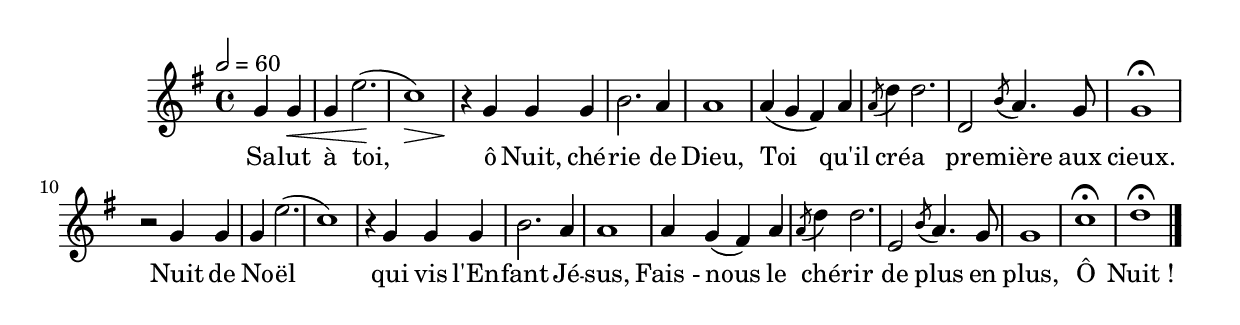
\version "2.16"
\language "français"

\header {
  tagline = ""
  composer = ""
}                                        

MetriqueArmure = {
  \tempo 2=60
  \time 4/4
  \key sol \major
}

italique = { \override Score . LyricText #'font-shape = #'italic }

roman = { \override Score . LyricText #'font-shape = #'roman }

MusiqueTheme = \relative do'' {
  \partial 2 sol4 sol\<
  sol4 mi'2.(\!
  do1)\>
  r4\! sol sol sol
  si2. la4
  la1
  la4( sol fad) la
  \acciaccatura la8 re4 re2.
  re,2 \acciaccatura si'8 la4. sol8
  sol1\fermata
  r2 sol4 sol
  sol4 mi'2.(
  do1)
  r4 sol sol sol
  si2. la4
  la1
  la4 sol( fad) la
  \acciaccatura la8 re4 re2.
  mi,2 \acciaccatura si'8 la4. sol8
  sol1
  do1\fermata
  re1\fermata
  \bar "|."
}

Paroles = \lyricmode {
  Sa -- lut à toi, ô Nuit, ché -- rie de Dieu,
  Toi qu'il cré -- a pre -- mière aux cieux.
  Nuit de No -- ël qui vis l'En -- fant Jé -- sus,
  Fais_- nous le ché -- rir de plus en plus,
  Ô Nuit_!
}

\score{
    \new Staff <<
      \set Staff.midiInstrument = "flute"
      \set Staff.autoBeaming = ##f
      \new Voice = "theme" {
	\override Score.PaperColumn #'keep-inside-line = ##t
	\MetriqueArmure
	\MusiqueTheme
      }
      \new Lyrics \lyricsto theme {
	\Paroles
      }                       
    >>
\layout{}
\midi{}
}
